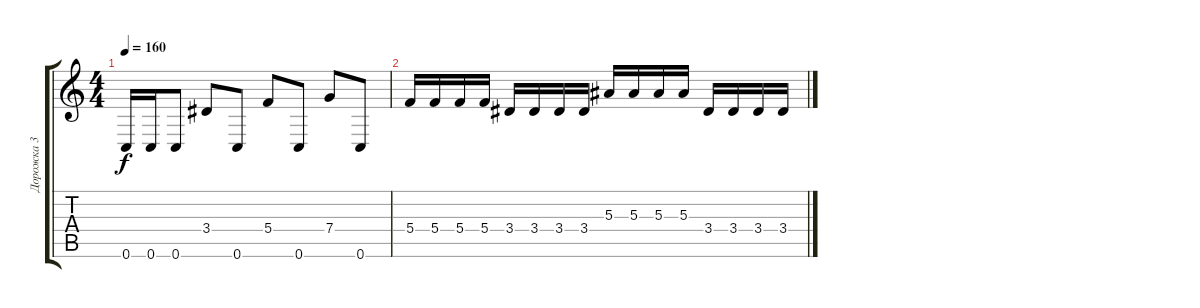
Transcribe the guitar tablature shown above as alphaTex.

\track ("Дорожка 3" "Дорожка 3") {instrument distortionguitar}
\staff {score tabs}
\tuning (D4 A3 F3 C3 G2 C2) {hide}
\ts (4 4)
\tempo 160
\clef g2
\ks c
0.6.16{dy f} 0.6.16 0.6.8 3.4.8 0.6.8 5.4.8 0.6.8 7.4.8 0.6.8 |
5.4.16 5.4.16 5.4.16 5.4.16 3.4.16 3.4.16 3.4.16 3.4.16 5.3.16 5.3.16 5.3.16 5.3.16 3.4.16 3.4.16 3.4.16 3.4.16
